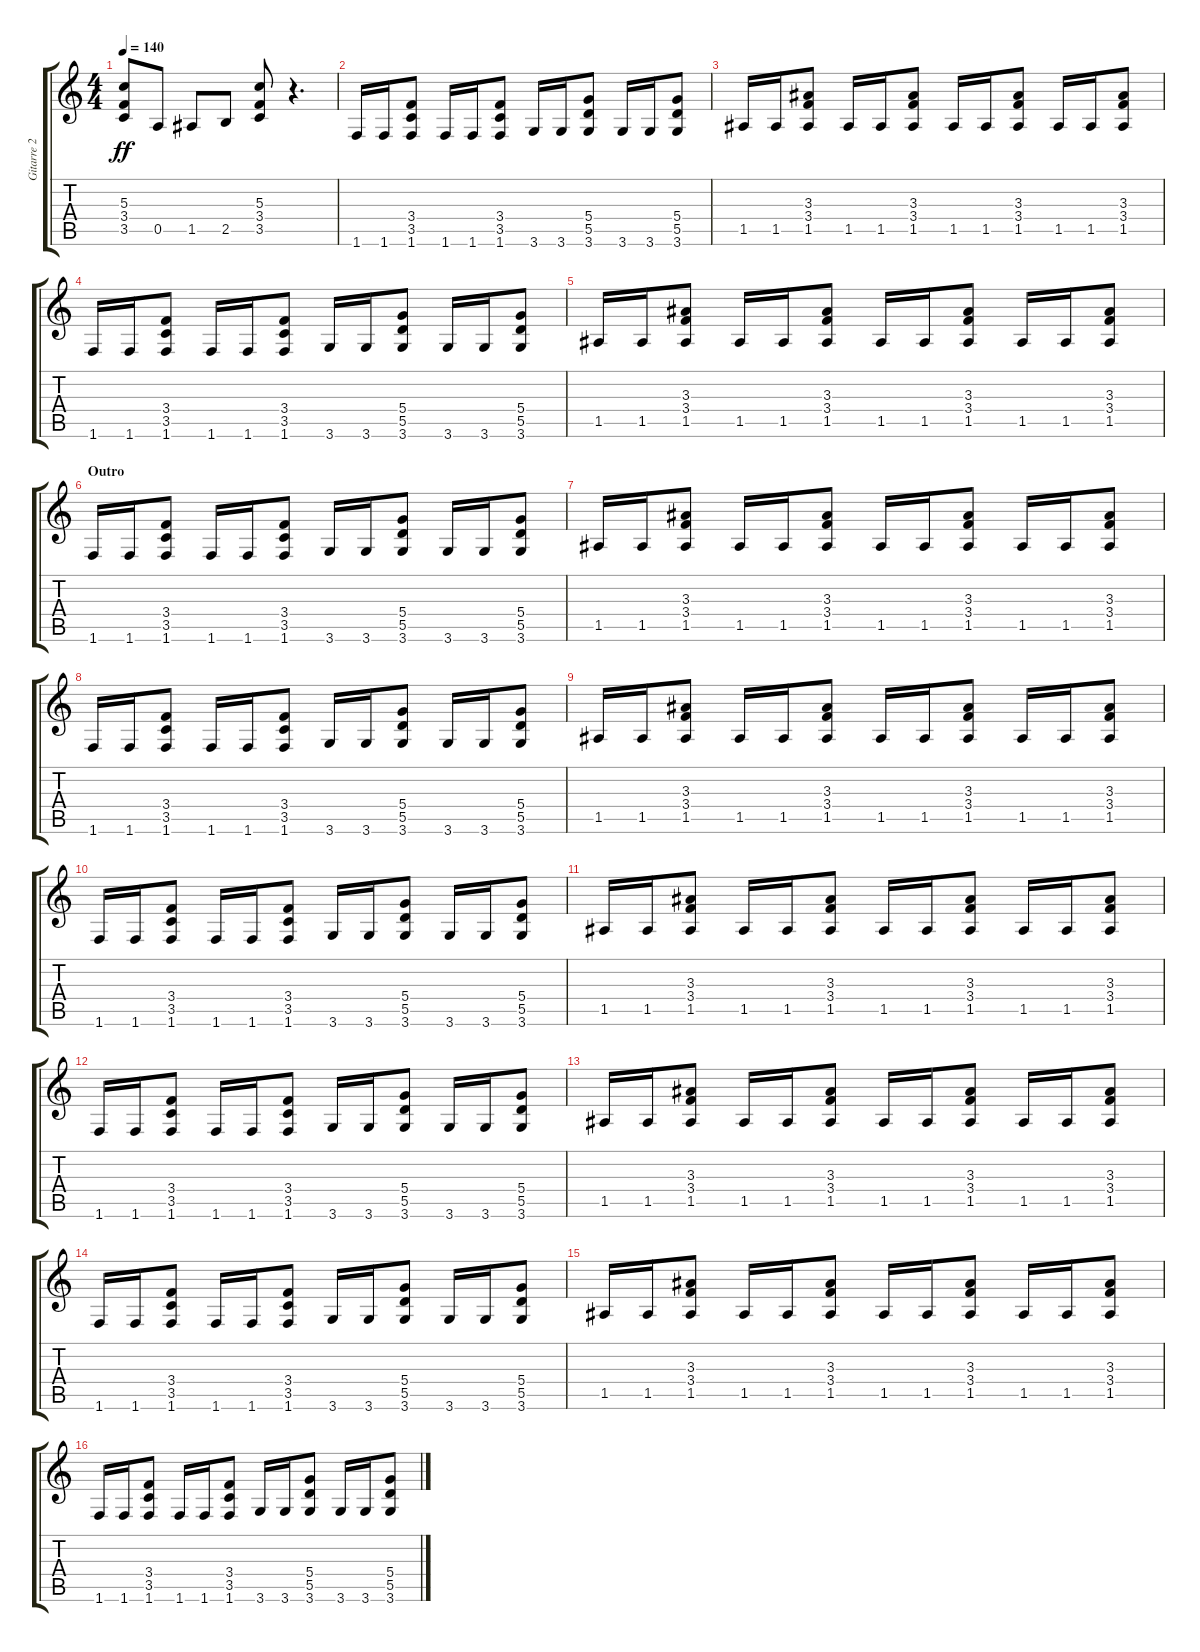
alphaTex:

\track ("Gitarre 2 - Farin Urlaub" "Gitarre 2 ") {instrument overdrivenguitar}
\staff {score tabs}
\tuning (E4 B3 G3 D3 A2 E2) {hide}
\ts (4 4)
\tempo 140
\clef g2
\ks c
(5.3 3.4 3.5).8{dy ff} 0.5.8 1.5.8 2.5.8 (5.3 3.4 3.5).8 r.4{d} |
1.6.16 1.6.16 (3.4 3.5 1.6).8 1.6.16 1.6.16 (3.4 3.5 1.6).8 3.6.16 3.6.16 (5.4 5.5 3.6).8 3.6.16 3.6.16 (5.4 5.5 3.6).8 |
1.5.16 1.5.16 (3.3 3.4 1.5).8 1.5.16 1.5.16 (3.3 3.4 1.5).8 1.5.16 1.5.16 (3.3 3.4 1.5).8 1.5.16 1.5.16 (3.3 3.4 1.5).8 |
1.6.16 1.6.16 (3.4 3.5 1.6).8 1.6.16 1.6.16 (3.4 3.5 1.6).8 3.6.16 3.6.16 (5.4 5.5 3.6).8 3.6.16 3.6.16 (5.4 5.5 3.6).8 |
1.5.16 1.5.16 (3.3 3.4 1.5).8 1.5.16 1.5.16 (3.3 3.4 1.5).8 1.5.16 1.5.16 (3.3 3.4 1.5).8 1.5.16 1.5.16 (3.3 3.4 1.5).8 |
\section ("" "Outro")
1.6.16 1.6.16 (3.4 3.5 1.6).8 1.6.16 1.6.16 (3.4 3.5 1.6).8 3.6.16 3.6.16 (5.4 5.5 3.6).8 3.6.16 3.6.16 (5.4 5.5 3.6).8 |
1.5.16 1.5.16 (3.3 3.4 1.5).8 1.5.16 1.5.16 (3.3 3.4 1.5).8 1.5.16 1.5.16 (3.3 3.4 1.5).8 1.5.16 1.5.16 (3.3 3.4 1.5).8 |
1.6.16 1.6.16 (3.4 3.5 1.6).8 1.6.16 1.6.16 (3.4 3.5 1.6).8 3.6.16 3.6.16 (5.4 5.5 3.6).8 3.6.16 3.6.16 (5.4 5.5 3.6).8 |
1.5.16 1.5.16 (3.3 3.4 1.5).8 1.5.16 1.5.16 (3.3 3.4 1.5).8 1.5.16 1.5.16 (3.3 3.4 1.5).8 1.5.16 1.5.16 (3.3 3.4 1.5).8 |
1.6.16 1.6.16 (3.4 3.5 1.6).8 1.6.16 1.6.16 (3.4 3.5 1.6).8 3.6.16 3.6.16 (5.4 5.5 3.6).8 3.6.16 3.6.16 (5.4 5.5 3.6).8 |
1.5.16 1.5.16 (3.3 3.4 1.5).8 1.5.16 1.5.16 (3.3 3.4 1.5).8 1.5.16 1.5.16 (3.3 3.4 1.5).8 1.5.16 1.5.16 (3.3 3.4 1.5).8 |
1.6.16 1.6.16 (3.4 3.5 1.6).8 1.6.16 1.6.16 (3.4 3.5 1.6).8 3.6.16 3.6.16 (5.4 5.5 3.6).8 3.6.16 3.6.16 (5.4 5.5 3.6).8 |
1.5.16 1.5.16 (3.3 3.4 1.5).8 1.5.16 1.5.16 (3.3 3.4 1.5).8 1.5.16 1.5.16 (3.3 3.4 1.5).8 1.5.16 1.5.16 (3.3 3.4 1.5).8 |
1.6.16 1.6.16 (3.4 3.5 1.6).8 1.6.16 1.6.16 (3.4 3.5 1.6).8 3.6.16 3.6.16 (5.4 5.5 3.6).8 3.6.16 3.6.16 (5.4 5.5 3.6).8 |
1.5.16 1.5.16 (3.3 3.4 1.5).8 1.5.16 1.5.16 (3.3 3.4 1.5).8 1.5.16 1.5.16 (3.3 3.4 1.5).8 1.5.16 1.5.16 (3.3 3.4 1.5).8 |
1.6.16 1.6.16 (3.4 3.5 1.6).8 1.6.16 1.6.16 (3.4 3.5 1.6).8 3.6.16 3.6.16 (5.4 5.5 3.6).8 3.6.16 3.6.16 (5.4 5.5 3.6).8
